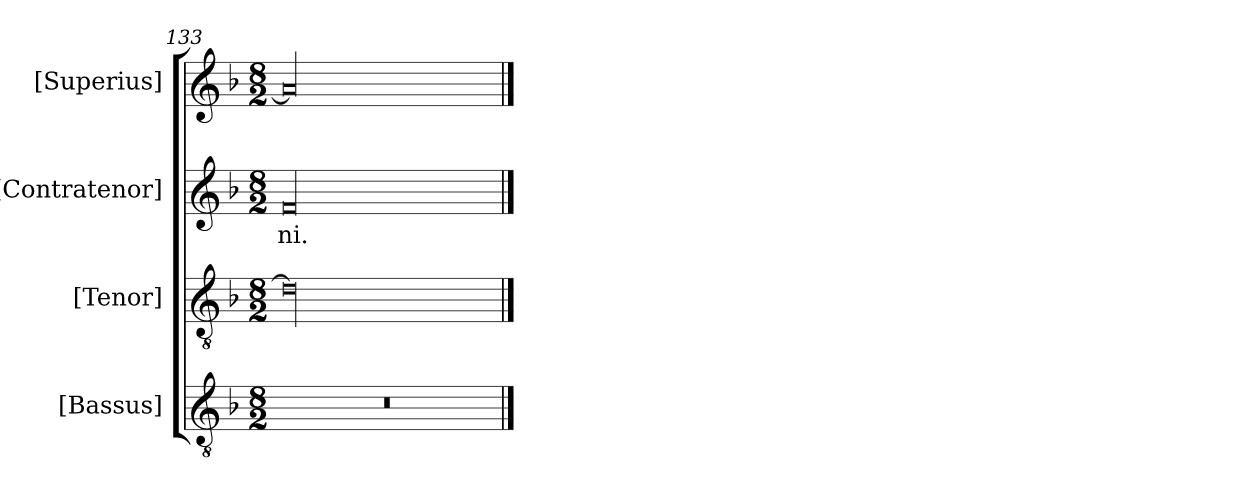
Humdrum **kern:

**kern	**kern	**kern	**text	**kern
*part4	*part3	*part2	*part2	*part1
*staff4	*staff3	*staff2	*staff2	*staff1
*I"[Bassus]	*I"[Tenor]	*I"[Contratenor]	*	*I"[Superius]
*clefGv2	*clefGv2	*clefG2	*	*clefG2
*k[b-]	*k[b-]	*k[b-]	*	*k[b-]
*M8/2	*M8/2	*M8/2	*	*M8/2
=133	=133	=133	=133	=133
00r	00d\]	00f/	-ni.	00a/]
==	==	==	==	==
*-	*-	*-	*-	*-
